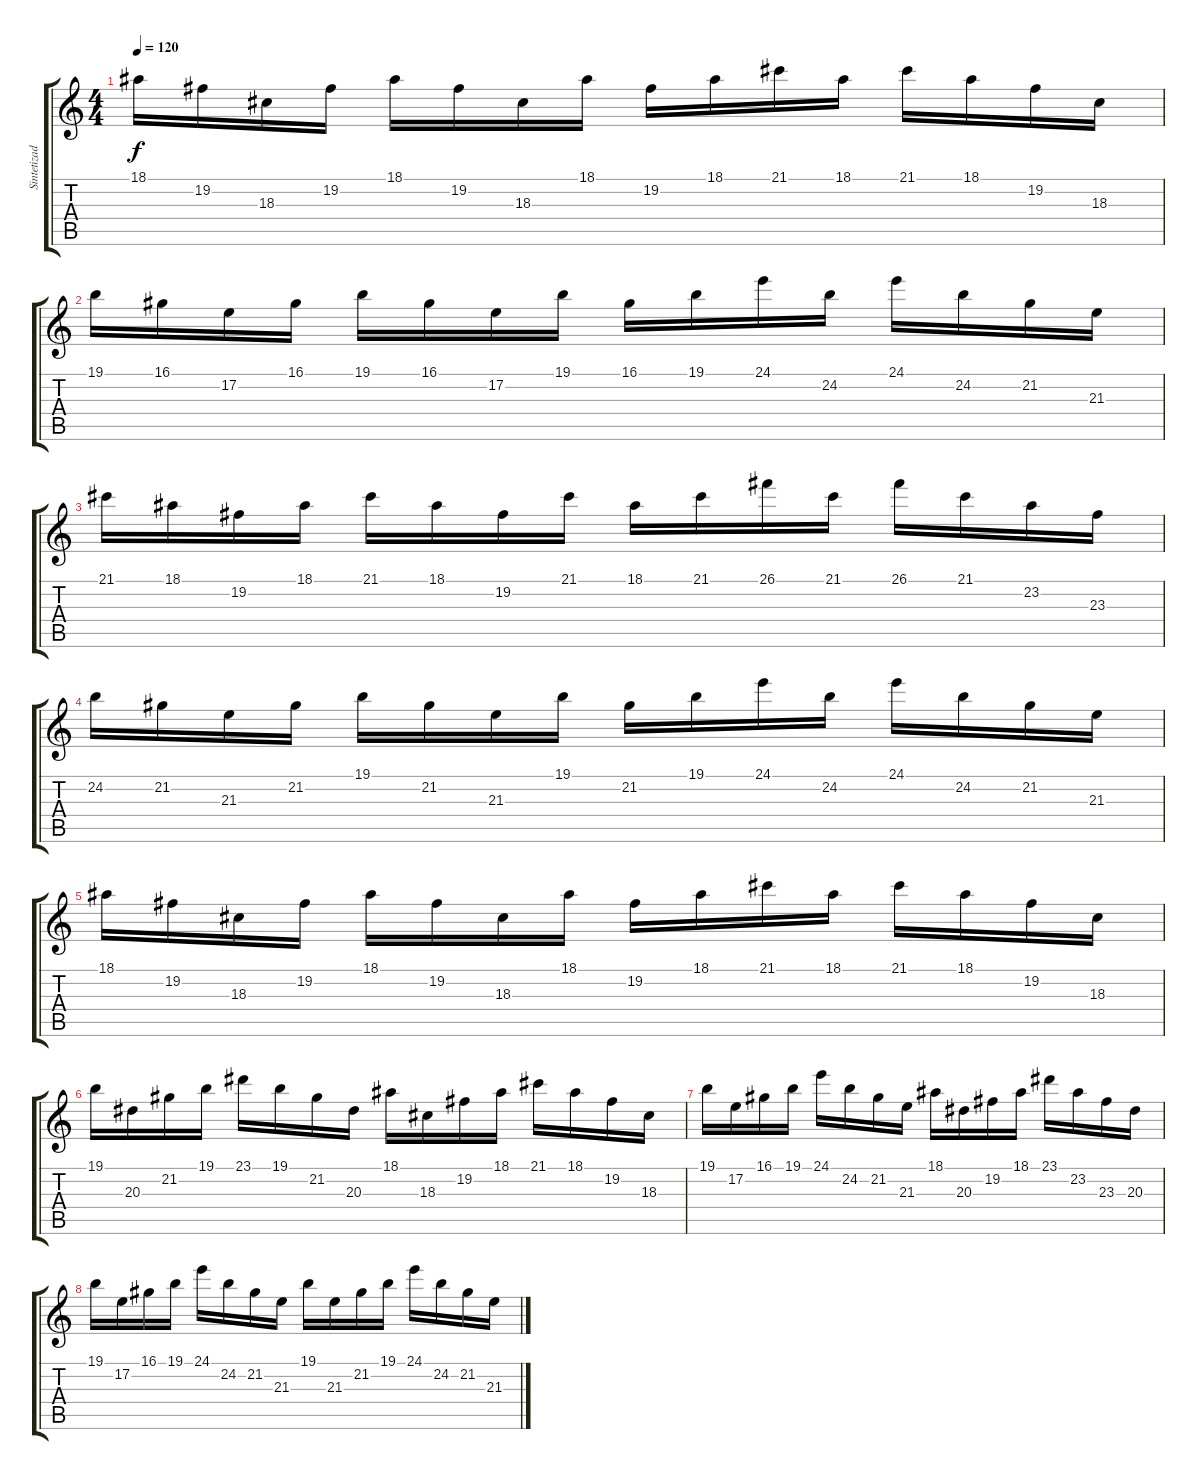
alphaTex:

\track ("Sintetizador" "Sintetizad") {instrument acousticgrandpiano}
\staff {score tabs}
\tuning (E4 B3 G3 D3 A2 E2) {hide}
\ts (4 4)
\tempo 120
\clef g2
\ks c
18.1.16{dy f} 19.2.16 18.3.16 19.2.16 18.1.16 19.2.16 18.3.16 18.1.16 19.2.16 18.1.16 21.1.16 18.1.16 21.1.16 18.1.16 19.2.16 18.3.16 |
19.1.16 16.1.16 17.2.16 16.1.16 19.1.16 16.1.16 17.2.16 19.1.16 16.1.16 19.1.16 24.1.16 24.2.16 24.1.16 24.2.16 21.2.16 21.3.16 |
21.1.16 18.1.16 19.2.16 18.1.16 21.1.16 18.1.16 19.2.16 21.1.16 18.1.16 21.1.16 26.1.16 21.1.16 26.1.16 21.1.16 23.2.16 23.3.16 |
24.2.16 21.2.16 21.3.16 21.2.16 19.1.16 21.2.16 21.3.16 19.1.16 21.2.16 19.1.16 24.1.16 24.2.16 24.1.16 24.2.16 21.2.16 21.3.16 |
18.1.16 19.2.16 18.3.16 19.2.16 18.1.16 19.2.16 18.3.16 18.1.16 19.2.16 18.1.16 21.1.16 18.1.16 21.1.16 18.1.16 19.2.16 18.3.16 |
19.1.16 20.3.16 21.2.16 19.1.16 23.1.16 19.1.16 21.2.16 20.3.16 18.1.16 18.3.16 19.2.16 18.1.16 21.1.16 18.1.16 19.2.16 18.3.16 |
19.1.16 17.2.16 16.1.16 19.1.16 24.1.16 24.2.16 21.2.16 21.3.16 18.1.16 20.3.16 19.2.16 18.1.16 23.1.16 23.2.16 23.3.16 20.3.16 |
19.1.16 17.2.16 16.1.16 19.1.16 24.1.16 24.2.16 21.2.16 21.3.16 19.1.16 21.3.16 21.2.16 19.1.16 24.1.16 24.2.16 21.2.16 21.3.16
